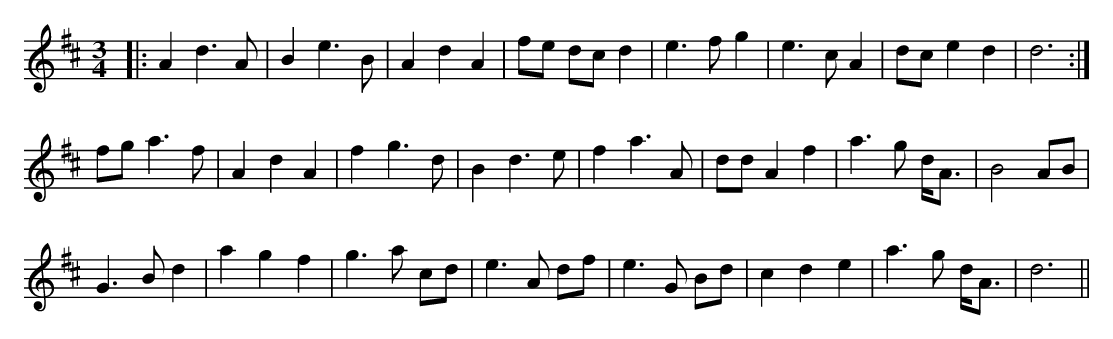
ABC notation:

X:1
M:3/4
K:D
|:A2 d3 A|B2 e3 B|A2 d2 A2|fe dc d2|e3 f g2|e3 c A2|dc e2 d2|d6:|
fg a3 f|A2 d2 A2|f2 g3 d|B2 d3 e|f2 a3 A|dd A2 f2|a3 g d<A|B4 AB|
G3 B d2|a2 g2 f2|g3 a cd|e3 A df|e3 G Bd|c2 d2 e2|a3 g d<A|d6||
